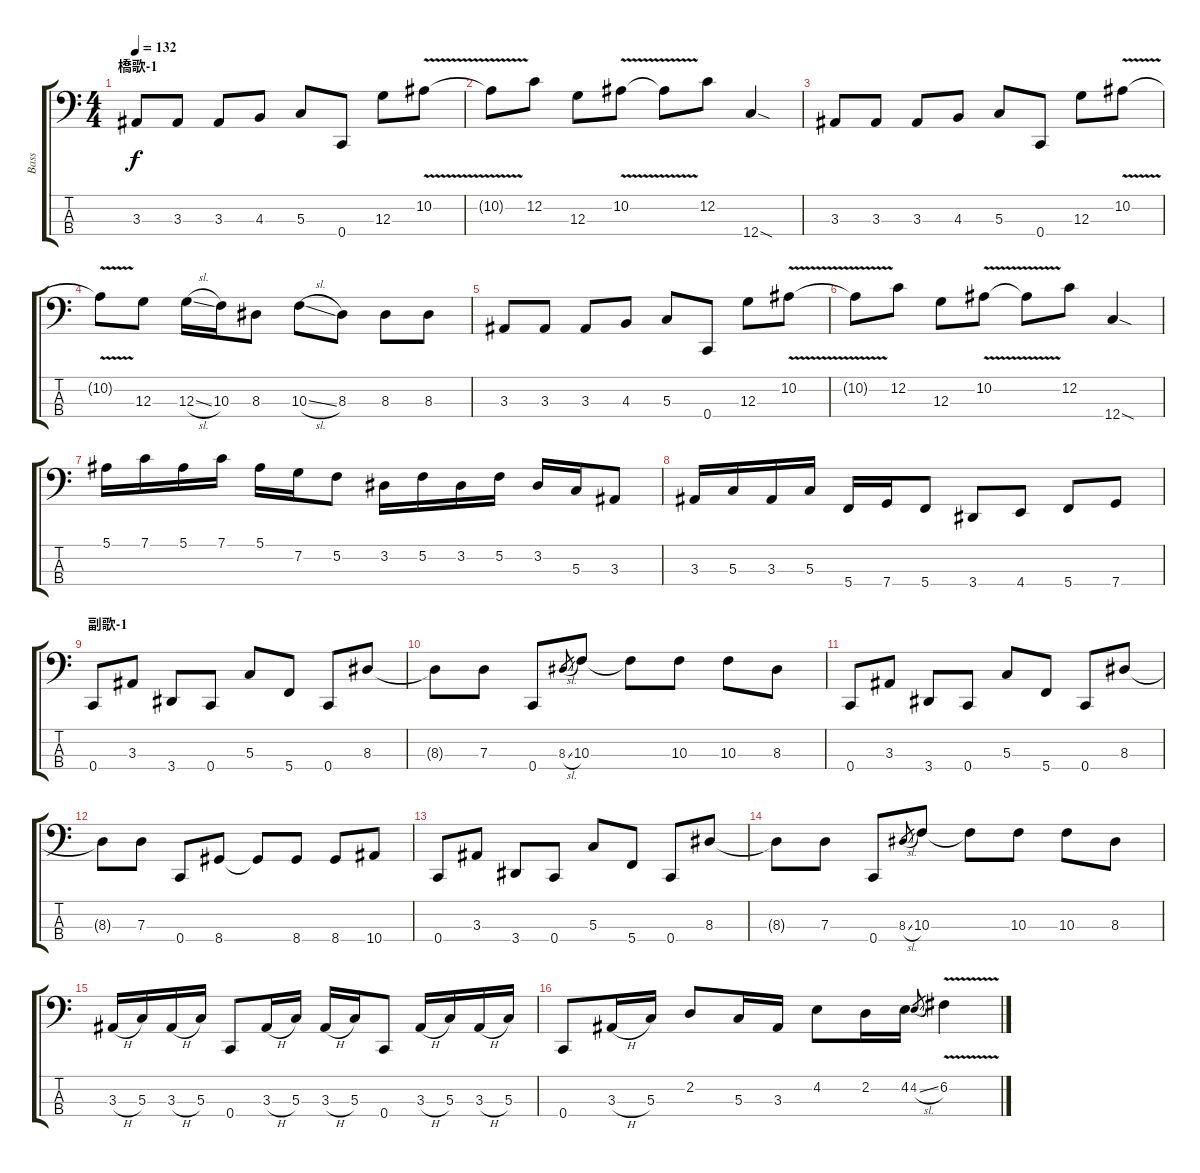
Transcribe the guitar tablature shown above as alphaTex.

\track ("Bass" "Bass") {instrument electricbassfinger}
\staff {score tabs}
\tuning (F2 C2 G1 C1) {hide}
\ts (4 4)
\section ("" "橋歌-1")
\tempo 132
\clef f4
\ks c
3.3.8{dy f} 3.3.8 3.3.8 4.3.8 5.3.8 0.4.8 12.3.8 10.2{v}.8 |
10.2{t}.8 12.2.8 12.3.8 10.2{v}.8 10.2{t}.8 12.2.8 12.4{sod}.4 |
3.3.8 3.3.8 3.3.8 4.3.8 5.3.8 0.4.8 12.3.8 10.2{v}.8 |
10.2{t}.8 12.3.8 12.3{sl}.16 10.3.16 8.3.8 10.3{sl}.8 8.3.8 8.3.8 8.3.8 |
3.3.8 3.3.8 3.3.8 4.3.8 5.3.8 0.4.8 12.3.8 10.2{v}.8 |
10.2{t}.8 12.2.8 12.3.8 10.2{v}.8 10.2{t}.8 12.2.8 12.4{sod}.4 |
5.1.16 7.1.16 5.1.16 7.1.16 5.1.16 7.2.16 5.2.8 3.2.16 5.2.16 3.2.16 5.2.16 3.2.16 5.3.16 3.3.8 |
3.3.16 5.3.16 3.3.16 5.3.16 5.4.16 7.4.16 5.4.8 3.4.8 4.4.8 5.4.8 7.4.8 |
\section ("" "副歌-1")
0.4.8 3.3.8 3.4.8 0.4.8 5.3.8 5.4.8 0.4.8 8.3.8 |
8.3{t}.8 7.3.8 0.4.8 8.3{sl}.8{gr} 10.3.8 10.3{t}.8 10.3.8 10.3.8 8.3.8 |
0.4.8 3.3.8 3.4.8 0.4.8 5.3.8 5.4.8 0.4.8 8.3.8 |
8.3{t}.8 7.3.8 0.4.8 8.4.8 8.4{t}.8 8.4.8 8.4.8 10.4.8 |
0.4.8 3.3.8 3.4.8 0.4.8 5.3.8 5.4.8 0.4.8 8.3.8 |
8.3{t}.8 7.3.8 0.4.8 8.3{sl}.8{gr} 10.3.8 10.3{t}.8 10.3.8 10.3.8 8.3.8 |
3.3{h}.16 5.3.16 3.3{h}.16 5.3.16 0.4.8 3.3{h}.16 5.3.16 3.3{h}.16 5.3.16 0.4.8 3.3{h}.16 5.3.16 3.3{h}.16 5.3.16 |
0.4.8 3.3{h}.16 5.3.16 2.2.8 5.3.16 3.3.16 4.2.8 2.2.16 4.2.16 4.2{sl}.8{gr} 6.2{v}.4
